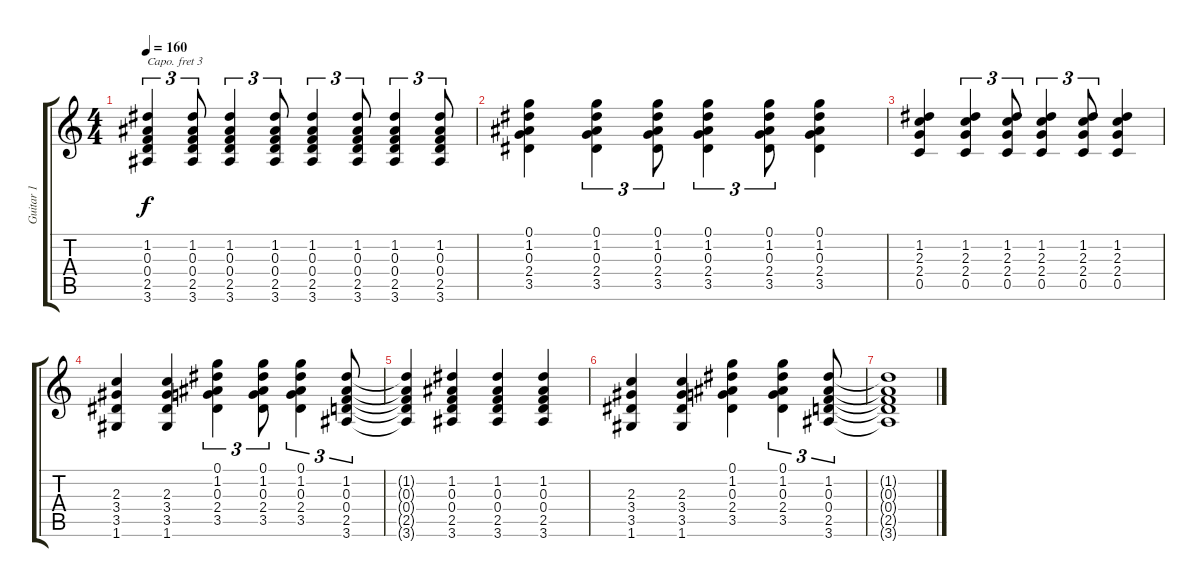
\track ("Guitar 1" "Guitar 1") {instrument acousticguitarsteel}
\staff {score tabs}
\capo 3
\tuning (E4 B3 G3 D3 A2 E2) {hide}
\ts (4 4)
\tempo 160
\clef g2
\ks c
(1.2{t} 0.3{t} 0.4{t} 2.5{t} 3.6{t}).4{tu (3 2) dy f} (1.2 0.3 0.4 2.5 3.6).8{tu (3 2)} (1.2 0.3 0.4 2.5 3.6).4{tu (3 2)} (1.2 0.3 0.4 2.5 3.6).8{tu (3 2)} (1.2 0.3 0.4 2.5 3.6).4{tu (3 2)} (1.2 0.3 0.4 2.5 3.6).8{tu (3 2)} (1.2 0.3 0.4 2.5 3.6).4{tu (3 2)} (1.2 0.3 0.4 2.5 3.6).8{tu (3 2)} |
(0.1 1.2 0.3 2.4 3.5).4 (0.1 1.2 0.3 2.4 3.5).4{tu (3 2)} (0.1 1.2 0.3 2.4 3.5).8{tu (3 2)} (0.1 1.2 0.3 2.4 3.5).4{tu (3 2)} (0.1 1.2 0.3 2.4 3.5).8{tu (3 2)} (0.1 1.2 0.3 2.4 3.5).4 |
(1.2 2.3 2.4 0.5).4 (1.2 2.3 2.4 0.5).4{tu (3 2)} (1.2 2.3 2.4 0.5).8{tu (3 2)} (1.2 2.3 2.4 0.5).4{tu (3 2)} (1.2 2.3 2.4 0.5).8{tu (3 2)} (1.2 2.3 2.4 0.5).4 |
(2.3 3.4 3.5 1.6).4 (2.3 3.4 3.5 1.6).4 (0.1 1.2 0.3 2.4 3.5).4{tu (3 2)} (0.1 1.2 0.3 2.4 3.5).8{tu (3 2)} (0.1 1.2 0.3 2.4 3.5).4{tu (3 2)} (1.2 0.3 0.4 2.5 3.6).8{tu (3 2)} |
(1.2{t} 0.3{t} 0.4{t} 2.5{t} 3.6{t}).4 (1.2 0.3 0.4 2.5 3.6).4 (1.2 0.3 0.4 2.5 3.6).4 (1.2 0.3 0.4 2.5 3.6).4 |
(2.3 3.4 3.5 1.6).4 (2.3 3.4 3.5 1.6).4 (0.1 1.2 0.3 2.4 3.5).4 (0.1 1.2 0.3 2.4 3.5).4{tu (3 2)} (1.2 0.3 0.4 2.5 3.6).8{tu (3 2)} |
(1.2{t} 0.3{t} 0.4{t} 2.5{t} 3.6{t}).1
